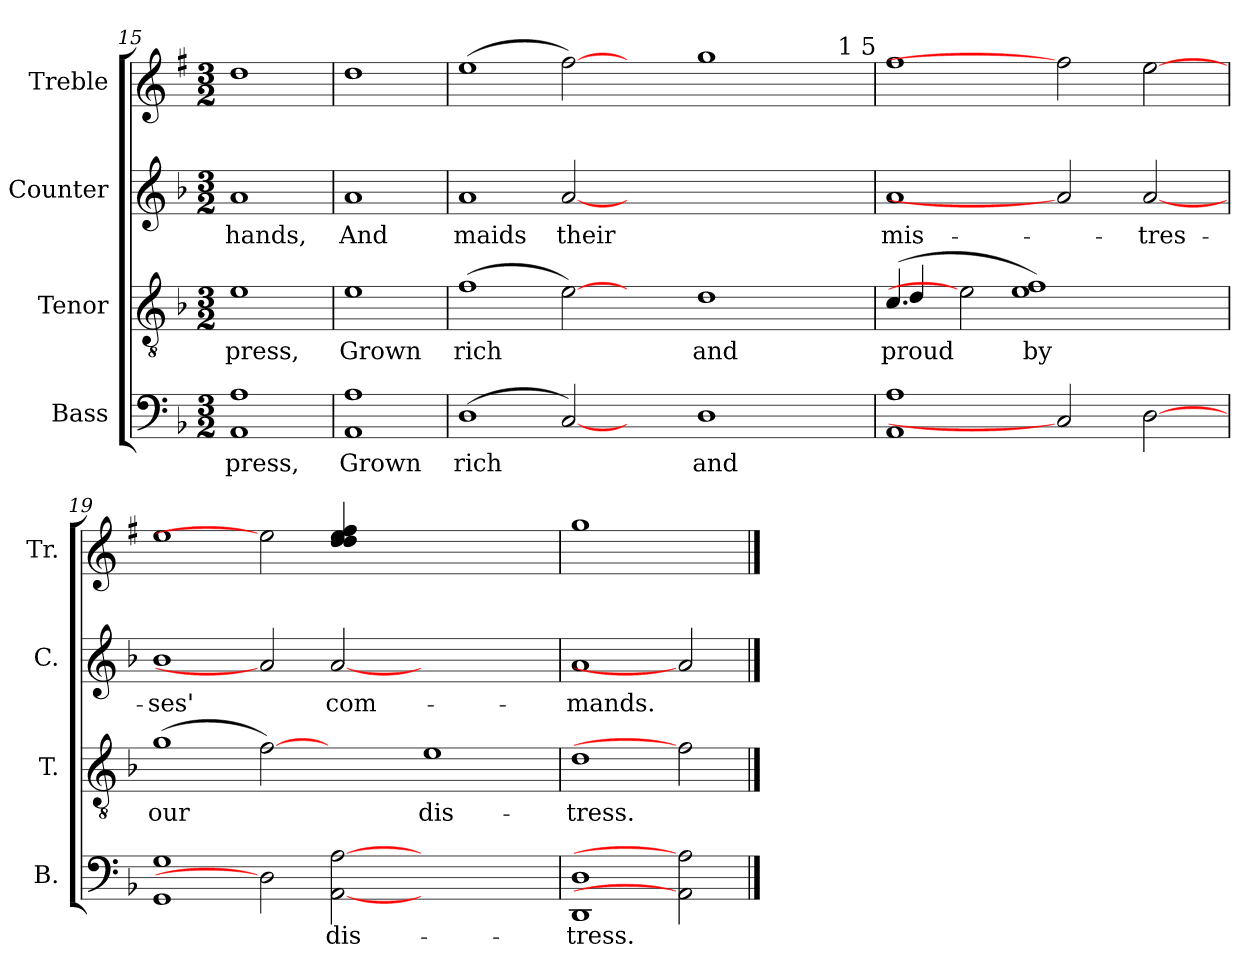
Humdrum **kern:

**kern	**text	**kern	**text	**kern	**text	**kern
*part4	*part4	*part3	*part3	*part2	*part2	*part1
*staff4	*staff4	*staff3	*staff3	*staff2	*staff2	*staff1
*I"Bass	*	*I"Tenor	*	*I"Counter	*	*I"Treble
*I'B.	*	*I'T.	*	*I'C.	*	*I'Tr.
*clefF4	*	*clefGv2	*	*clefG2	*	*clefG2
*	*	*	*	*	*	*ITrd1c2
*k[b-]	*	*k[b-]	*	*k[b-]	*	*k[b-]
*F:	*	*F:	*	*F:	*	*F:
*M3/2	*	*M3/2	*	*M3/2	*	*M3/2
=15	=15	=15	=15	=15	=15	=15
!	!LO:LY:a:rj	!	!LO:LY:b:rj	!	!LO:LY:b:rj	!
1A 1AA	-press,	1e	-press,	1a	hands,	1cc
=16	=16	=16	=16	=16	=16	=16
!	!LO:LY:a:rj	!	!LO:LY:b:rj	!	!LO:LY:b:rj	!
1A 1AA	Grown	1e	Grown	1a	And	1cc
=17	=17	=17	=17	=17	=17	=17
!	!LO:LY:a:rj	!	!LO:LY:b:rj	!	!LO:LY:b:rj	!
*	*	*	*	*	*	*^
(>1D	rich	(>1f	rich	1a	maids	(>1dd	1ryy
!	!LO:LY:a:rj	!	!LO:LY:b:rj	!	!LO:LY:b:rj	!	!
[2C)	.	[2e)	.	[2a	their	[2ee)	1ryy
2ryy	.	2ryy	.	1.ryy	.	2ryy	.
!	!LO:LY:a:rj	!	!LO:LY:b:rj	!	!	!	!
1D	and	1d	and	.	.	1ff	2ryy
.	.	.	.	.	.	.	4ryy
.	.	.	.	.	.	.	16..ryy
!	!	!	!	!	!	!	!LO:TX:a:t=1 5
.	.	.	.	.	.	.	8ryy
.	.	.	.	.	.	.	64ryy
=18	=18	=18	=18	=18	=18	=18	=18
!	!LO:LY:a:rj	!	!LO:LY:b:rj	!	!LO:LY:b:rj	!	!
*	*	*^	*	*	*	*v	*v
1A 1AA	.	(>4.c/	4d/	proud	1a	mis-	1ee
.	.	.	8ryy	.	.	.	.
.	.	2e]	1ryy	.	.	.	.
!	!	!	!	!LO:LY:b:rj	!	!	!
.	.	1e 1f)	.	by	.	.	.
2C]	.	.	.	.	2a]	.	2ee]
.	.	.	2ryy	.	.	.	.
!	!LO:LY:a:rj	!	!	!	!	!LO:LY:b:rj	!
[2D	.	.	.	.	[2a	-tres-	[2dd
.	.	8ryy	8ryy	.	.	.	.
=19	=19	=19	=19	=19	=19	=19	=19
!	!LO:LY:a:rj	!	!	!LO:LY:b:rj	!	!LO:LY:b:rj	!
*	*	*v	*v	*	*	*	*
1G 1GG	.	(>1g	our	1b-	-ses'	1dd
!	!	!	!LO:LY:b:rj	!	!	!
2D]	.	[2f)	.	2a]	.	2dd]
!	!LO:LY:a:rj	!	!	!	!LO:LY:b:rj	!
[2A [2AA	dis-	2ryy	.	[2a	com-	(>4ee/< 4dd/< 4cc/< 4cc/<
.	.	.	.	.	.	1ryy
!	!	!	!LO:LY:b:rj	!	!	!
1ryy	.	1e	dis-	1ryy	.	.
.	.	.	.	.	.	4ryy
=20	=20	=20	=20	=20	=20	=20
!	!LO:LY:a:rj	!	!LO:LY:b:rj	!	!LO:LY:b:rj	!
1D 1DD	-tress.	1d	-tress.	1a	-mands.	1ff
2A] 2AA]	.	2f]	.	2a]	.	2ryy
==	==	==	==	==	==	==
*-	*-	*-	*-	*-	*-	*-
